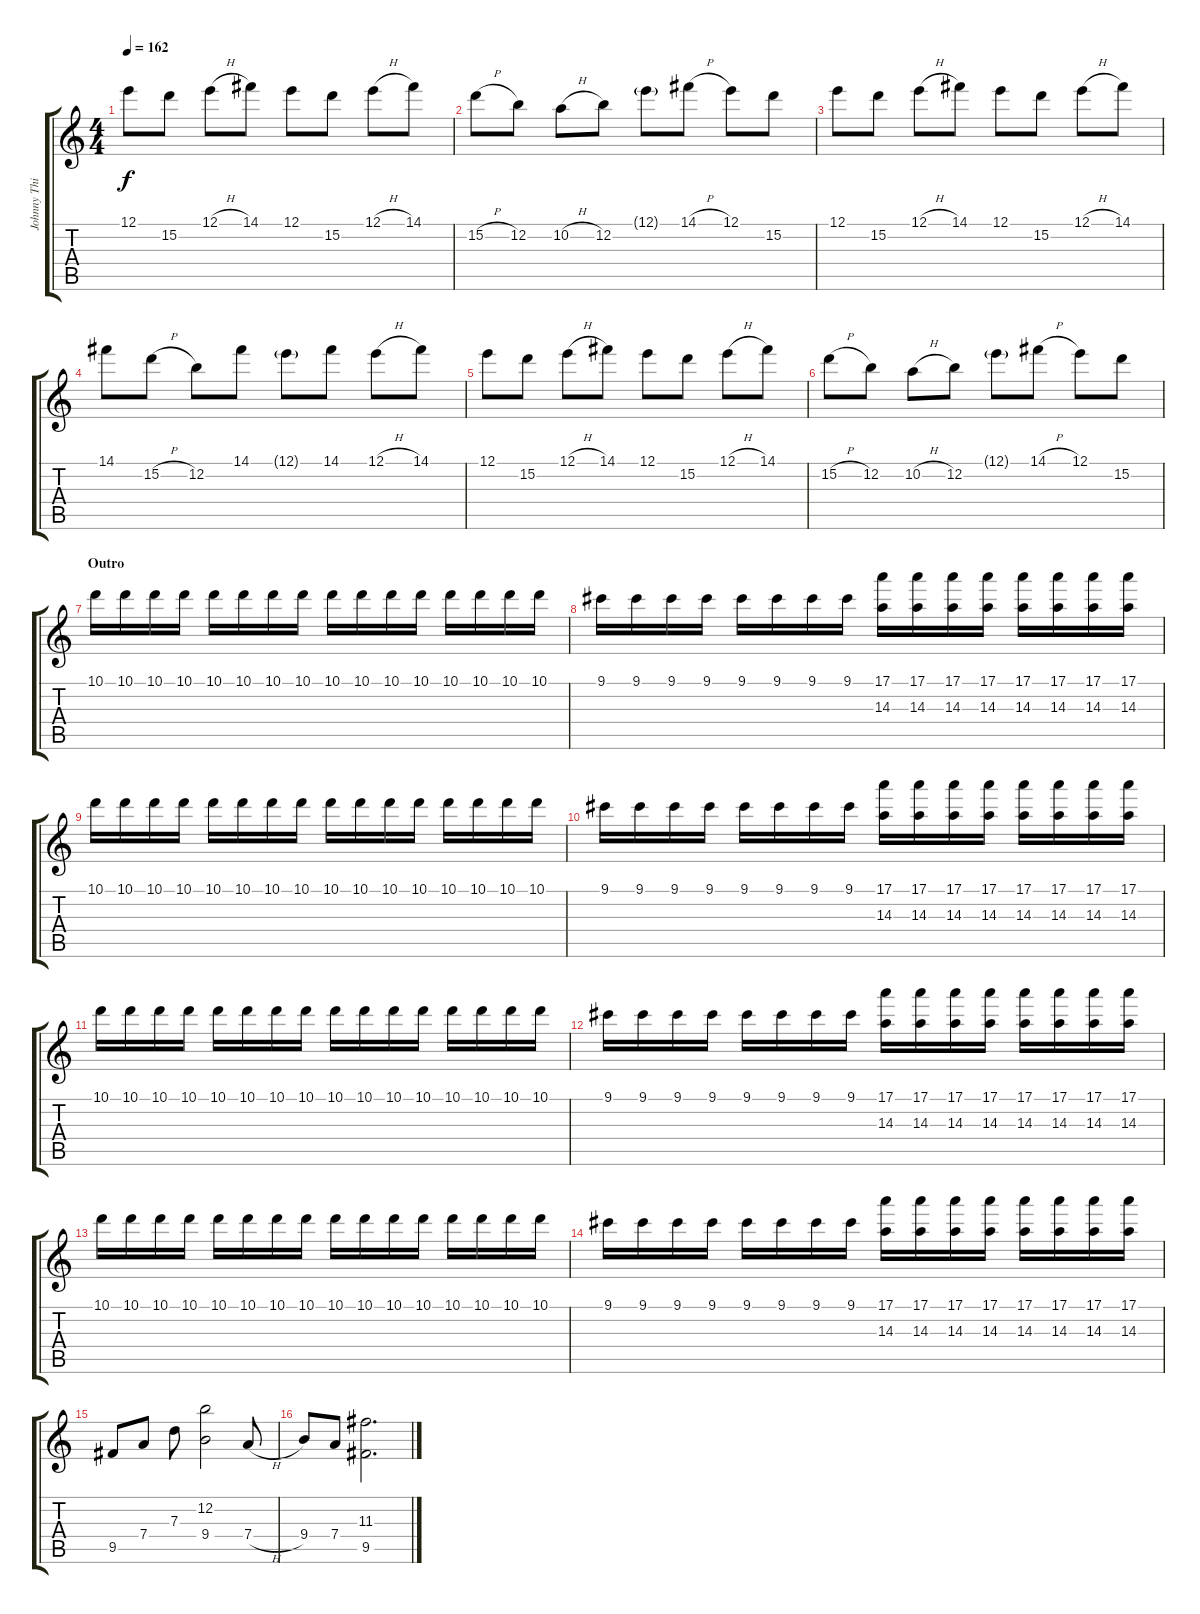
\track ("Johnny Third" "Johnny Thi") {instrument distortionguitar}
\staff {score tabs}
\tuning (E4 B3 G3 D3 A2 D2) {hide}
\ts (4 4)
\tempo 162
\clef g2
\ks c
12.1.8{dy f} 15.2.8 12.1{h}.8 14.1.8 12.1.8 15.2.8 12.1{h}.8 14.1.8 |
15.2{h}.8 12.2.8 10.2{h}.8 12.2.8 12.1{g}.8 14.1{h}.8 12.1.8 15.2.8 |
12.1.8 15.2.8 12.1{h}.8 14.1.8 12.1.8 15.2.8 12.1{h}.8 14.1.8 |
14.1.8 15.2{h}.8 12.2.8 14.1.8 12.1{g}.8 14.1.8 12.1{h}.8 14.1.8 |
12.1.8 15.2.8 12.1{h}.8 14.1.8 12.1.8 15.2.8 12.1{h}.8 14.1.8 |
15.2{h}.8 12.2.8 10.2{h}.8 12.2.8 12.1{g}.8 14.1{h}.8 12.1.8 15.2.8 |
\section ("" "Outro")
10.1.16 10.1.16 10.1.16 10.1.16 10.1.16 10.1.16 10.1.16 10.1.16 10.1.16 10.1.16 10.1.16 10.1.16 10.1.16 10.1.16 10.1.16 10.1.16 |
9.1.16 9.1.16 9.1.16 9.1.16 9.1.16 9.1.16 9.1.16 9.1.16 (17.1 14.3).16 (17.1 14.3).16 (17.1 14.3).16 (17.1 14.3).16 (17.1 14.3).16 (17.1 14.3).16 (17.1 14.3).16 (17.1 14.3).16 |
10.1.16 10.1.16 10.1.16 10.1.16 10.1.16 10.1.16 10.1.16 10.1.16 10.1.16 10.1.16 10.1.16 10.1.16 10.1.16 10.1.16 10.1.16 10.1.16 |
9.1.16 9.1.16 9.1.16 9.1.16 9.1.16 9.1.16 9.1.16 9.1.16 (17.1 14.3).16 (17.1 14.3).16 (17.1 14.3).16 (17.1 14.3).16 (17.1 14.3).16 (17.1 14.3).16 (17.1 14.3).16 (17.1 14.3).16 |
10.1.16 10.1.16 10.1.16 10.1.16 10.1.16 10.1.16 10.1.16 10.1.16 10.1.16 10.1.16 10.1.16 10.1.16 10.1.16 10.1.16 10.1.16 10.1.16 |
9.1.16 9.1.16 9.1.16 9.1.16 9.1.16 9.1.16 9.1.16 9.1.16 (17.1 14.3).16 (17.1 14.3).16 (17.1 14.3).16 (17.1 14.3).16 (17.1 14.3).16 (17.1 14.3).16 (17.1 14.3).16 (17.1 14.3).16 |
10.1.16 10.1.16 10.1.16 10.1.16 10.1.16 10.1.16 10.1.16 10.1.16 10.1.16 10.1.16 10.1.16 10.1.16 10.1.16 10.1.16 10.1.16 10.1.16 |
9.1.16 9.1.16 9.1.16 9.1.16 9.1.16 9.1.16 9.1.16 9.1.16 (17.1 14.3).16 (17.1 14.3).16 (17.1 14.3).16 (17.1 14.3).16 (17.1 14.3).16 (17.1 14.3).16 (17.1 14.3).16 (17.1 14.3).16 |
9.5.8 7.4.8 7.3.8 (12.2 9.4).2 7.4{h}.8 |
9.4.8 7.4.8 (11.3 9.5).2{d}
